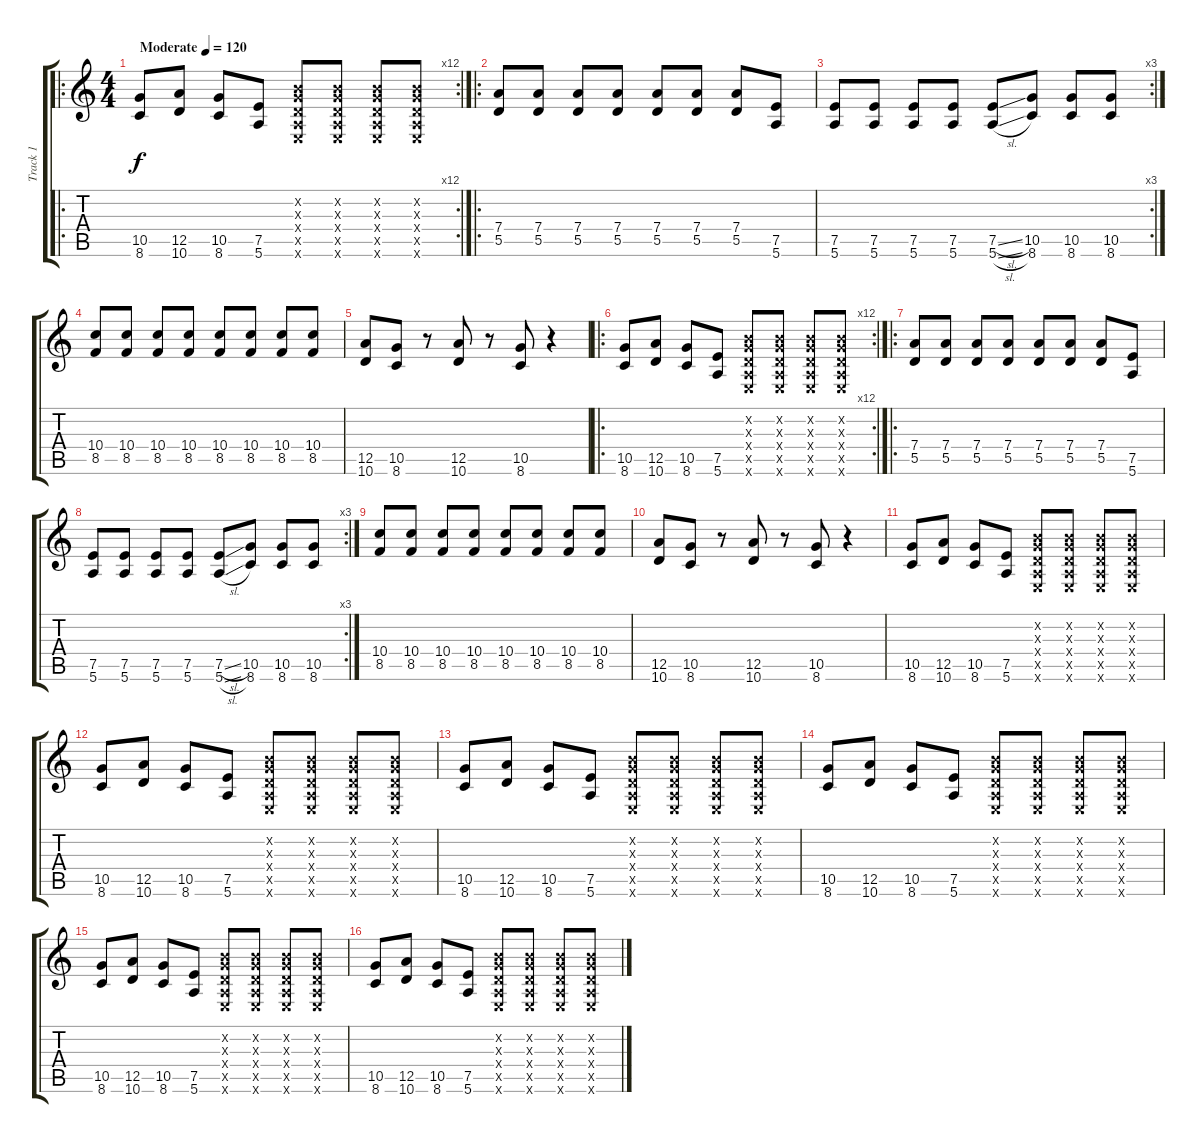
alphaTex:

\track ("Track 1" "Track 1") {instrument distortionguitar}
\staff {score tabs}
\tuning (E4 B3 G3 D3 A2 E2) {hide}
\ro
\rc 12
\ts (4 4)
\tempo (120 "Moderate")
\clef g2
\ks c
(10.5 8.6).8{dy f instrument distortionguitar} (12.5 10.6).8 (10.5 8.6).8 (7.5 5.6).8 (0.2{x} 0.3{x} 0.4{x} 0.5{x} 0.6{x}).8 (0.2{x} 0.3{x} 0.4{x} 0.5{x} 0.6{x}).8 (0.2{x} 0.3{x} 0.4{x} 0.5{x} 0.6{x}).8 (0.2{x} 0.3{x} 0.4{x} 0.5{x} 0.6{x}).8 |
\ro
(7.4 5.5).8 (7.4 5.5).8 (7.4 5.5).8 (7.4 5.5).8 (7.4 5.5).8 (7.4 5.5).8 (7.4 5.5).8 (7.5 5.6).8 |
\rc 3
(7.5 5.6).8 (7.5 5.6).8 (7.5 5.6).8 (7.5 5.6).8 (7.5{sl} 5.6{sl}).8 (10.5 8.6).8 (10.5 8.6).8 (10.5 8.6).8 |
(10.4 8.5).8 (10.4 8.5).8 (10.4 8.5).8 (10.4 8.5).8 (10.4 8.5).8 (10.4 8.5).8 (10.4 8.5).8 (10.4 8.5).8 |
(12.5 10.6).8 (10.5 8.6).8 r.8 (12.5 10.6).8 r.8 (10.5 8.6).8 r.4 |
\ro
\rc 12
(10.5 8.6).8 (12.5 10.6).8 (10.5 8.6).8 (7.5 5.6).8 (0.2{x} 0.3{x} 0.4{x} 0.5{x} 0.6{x}).8 (0.2{x} 0.3{x} 0.4{x} 0.5{x} 0.6{x}).8 (0.2{x} 0.3{x} 0.4{x} 0.5{x} 0.6{x}).8 (0.2{x} 0.3{x} 0.4{x} 0.5{x} 0.6{x}).8 |
\ro
(7.4 5.5).8 (7.4 5.5).8 (7.4 5.5).8 (7.4 5.5).8 (7.4 5.5).8 (7.4 5.5).8 (7.4 5.5).8 (7.5 5.6).8 |
\rc 3
(7.5 5.6).8 (7.5 5.6).8 (7.5 5.6).8 (7.5 5.6).8 (7.5{sl} 5.6{sl}).8 (10.5 8.6).8 (10.5 8.6).8 (10.5 8.6).8 |
(10.4 8.5).8 (10.4 8.5).8 (10.4 8.5).8 (10.4 8.5).8 (10.4 8.5).8 (10.4 8.5).8 (10.4 8.5).8 (10.4 8.5).8 |
(12.5 10.6).8 (10.5 8.6).8 r.8 (12.5 10.6).8 r.8 (10.5 8.6).8 r.4 |
(10.5 8.6).8 (12.5 10.6).8 (10.5 8.6).8 (7.5 5.6).8 (0.2{x} 0.3{x} 0.4{x} 0.5{x} 0.6{x}).8 (0.2{x} 0.3{x} 0.4{x} 0.5{x} 0.6{x}).8 (0.2{x} 0.3{x} 0.4{x} 0.5{x} 0.6{x}).8 (0.2{x} 0.3{x} 0.4{x} 0.5{x} 0.6{x}).8 |
(10.5 8.6).8 (12.5 10.6).8 (10.5 8.6).8 (7.5 5.6).8 (0.2{x} 0.3{x} 0.4{x} 0.5{x} 0.6{x}).8 (0.2{x} 0.3{x} 0.4{x} 0.5{x} 0.6{x}).8 (0.2{x} 0.3{x} 0.4{x} 0.5{x} 0.6{x}).8 (0.2{x} 0.3{x} 0.4{x} 0.5{x} 0.6{x}).8 |
(10.5 8.6).8 (12.5 10.6).8 (10.5 8.6).8 (7.5 5.6).8 (0.2{x} 0.3{x} 0.4{x} 0.5{x} 0.6{x}).8 (0.2{x} 0.3{x} 0.4{x} 0.5{x} 0.6{x}).8 (0.2{x} 0.3{x} 0.4{x} 0.5{x} 0.6{x}).8 (0.2{x} 0.3{x} 0.4{x} 0.5{x} 0.6{x}).8 |
(10.5 8.6).8 (12.5 10.6).8 (10.5 8.6).8 (7.5 5.6).8 (0.2{x} 0.3{x} 0.4{x} 0.5{x} 0.6{x}).8 (0.2{x} 0.3{x} 0.4{x} 0.5{x} 0.6{x}).8 (0.2{x} 0.3{x} 0.4{x} 0.5{x} 0.6{x}).8 (0.2{x} 0.3{x} 0.4{x} 0.5{x} 0.6{x}).8 |
(10.5 8.6).8 (12.5 10.6).8 (10.5 8.6).8 (7.5 5.6).8 (0.2{x} 0.3{x} 0.4{x} 0.5{x} 0.6{x}).8 (0.2{x} 0.3{x} 0.4{x} 0.5{x} 0.6{x}).8 (0.2{x} 0.3{x} 0.4{x} 0.5{x} 0.6{x}).8 (0.2{x} 0.3{x} 0.4{x} 0.5{x} 0.6{x}).8 |
(10.5 8.6).8 (12.5 10.6).8 (10.5 8.6).8 (7.5 5.6).8 (0.2{x} 0.3{x} 0.4{x} 0.5{x} 0.6{x}).8 (0.2{x} 0.3{x} 0.4{x} 0.5{x} 0.6{x}).8 (0.2{x} 0.3{x} 0.4{x} 0.5{x} 0.6{x}).8 (0.2{x} 0.3{x} 0.4{x} 0.5{x} 0.6{x}).8
